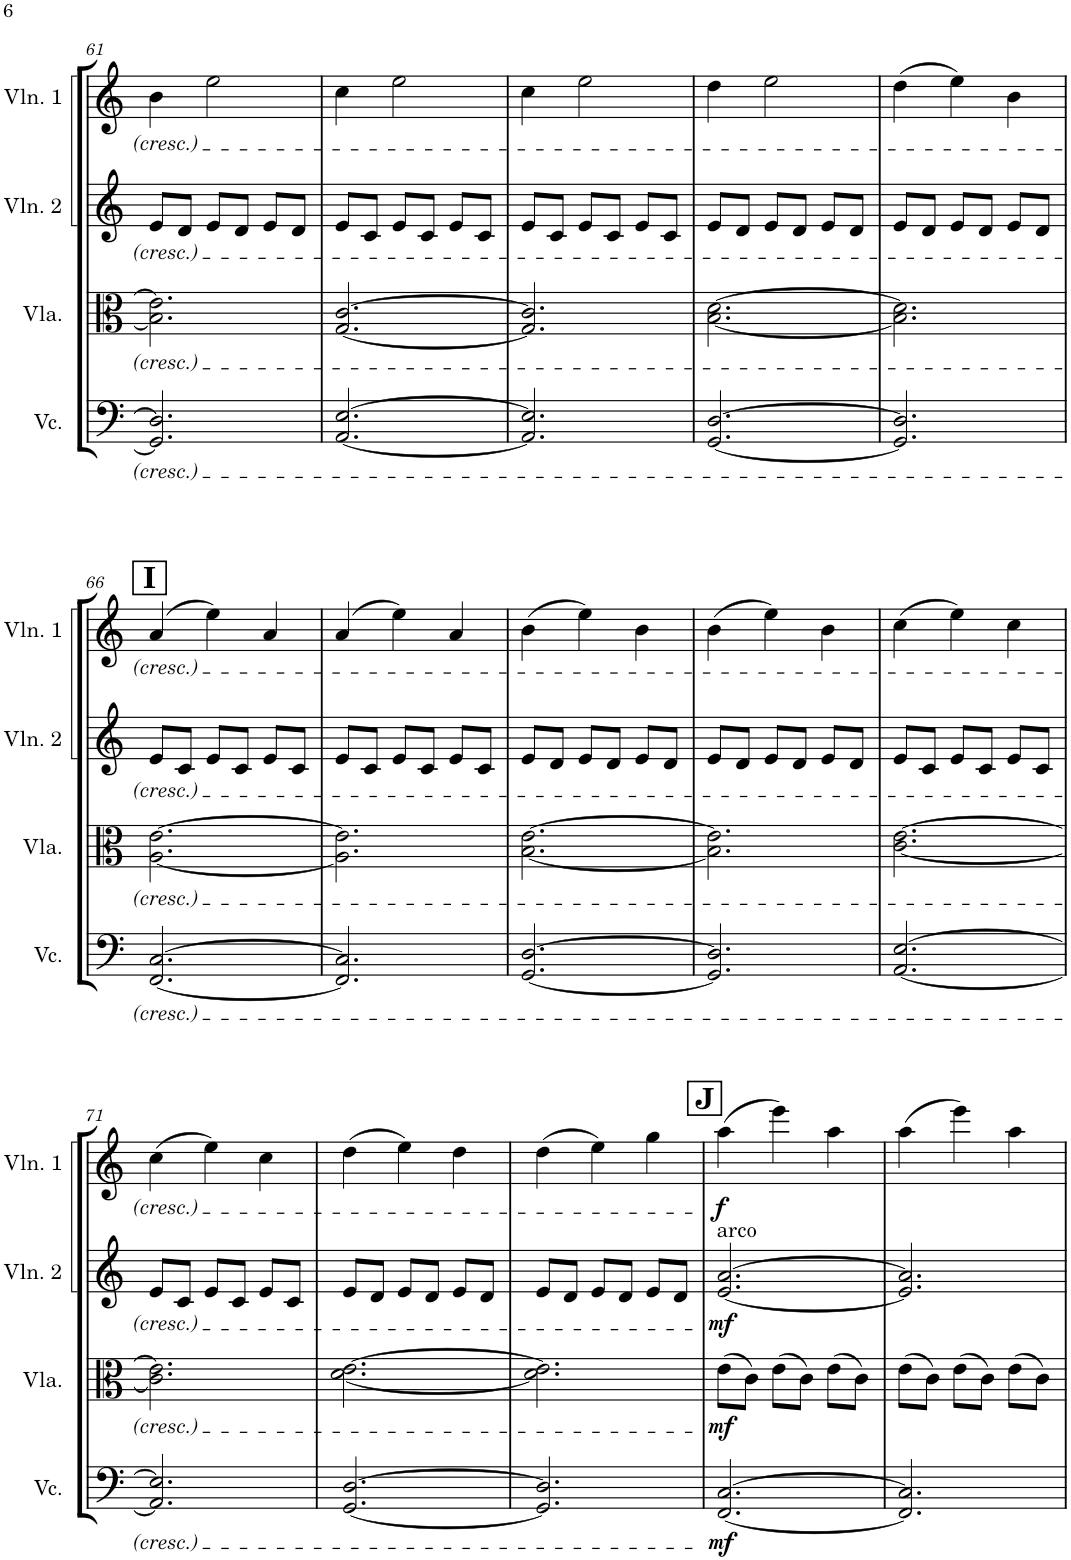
**kern	**dynam	**kern	**dynam	**kern	**dynam	**kern	**dynam
*part4	*part4	*part3	*part3	*part2	*part2	*part1	*part1
*staff4	*staff4	*staff3	*staff3	*staff2	*staff2	*staff1	*staff1
*I"Violoncello	*	*I"Viola	*	*I"Violin 2	*	*I"Violin 1	*
*I'Vc.	*	*I'Vla.	*	*I'Vln. 2	*	*I'Vln. 1	*
!!LO:PB:g=z
*clefF4	*	*clefC3	*	*clefG2	*	*clefG2	*
*k[]	*	*k[]	*	*k[]	*	*k[]	*
*M3/4	*	*M3/4	*	*M3/4	*	*M3/4	*
=61	=61	=61	=61	=61	=61	=61	=61
2.GG/] 2.D/]	.	2.B\] 2.e\]	.	8e/L	.	4b\	.
.	.	.	.	8d/J	.	.	.
.	.	.	.	8e/L	.	2ee\	.
.	.	.	.	8d/J	.	.	.
.	.	.	.	8e/L	.	.	.
.	.	.	.	8d/J	.	.	.
=62	=62	=62	=62	=62	=62	=62	=62
[2.AA/ [2.E/	.	[2.G/ [2.c/	.	8e/L	.	4cc\	.
.	.	.	.	8c/J	.	.	.
.	.	.	.	8e/L	.	2ee\	.
.	.	.	.	8c/J	.	.	.
.	.	.	.	8e/L	.	.	.
.	.	.	.	8c/J	.	.	.
=63	=63	=63	=63	=63	=63	=63	=63
2.AA/] 2.E/]	.	2.G/] 2.c/]	.	8e/L	.	4cc\	.
.	.	.	.	8c/J	.	.	.
.	.	.	.	8e/L	.	2ee\	.
.	.	.	.	8c/J	.	.	.
.	.	.	.	8e/L	.	.	.
.	.	.	.	8c/J	.	.	.
=64	=64	=64	=64	=64	=64	=64	=64
[2.GG/ [2.D/	.	[2.B\ [2.d\	.	8e/L	.	4dd\	.
.	.	.	.	8d/J	.	.	.
.	.	.	.	8e/L	.	2ee\	.
.	.	.	.	8d/J	.	.	.
.	.	.	.	8e/L	.	.	.
.	.	.	.	8d/J	.	.	.
=65	=65	=65	=65	=65	=65	=65	=65
2.GG/] 2.D/]	.	2.B\] 2.d\]	.	8e/L	.	(4dd\	.
.	.	.	.	8d/J	.	.	.
.	.	.	.	8e/L	.	4ee\)	.
.	.	.	.	8d/J	.	.	.
.	.	.	.	8e/L	.	4b\	.
.	.	.	.	8d/J	.	.	.
!!LO:LB:g=z
!!LO:REH:place=s1:a:B:cj:fs=14:t=I
=66	=66	=66	=66	=66	=66	=66	=66
[2.FF/ [2.C/	.	[2.A\ [2.e\	.	8e/L	.	(4a/	.
.	.	.	.	8c/J	.	.	.
.	.	.	.	8e/L	.	4ee\)	.
.	.	.	.	8c/J	.	.	.
.	.	.	.	8e/L	.	4a/	.
.	.	.	.	8c/J	.	.	.
=67	=67	=67	=67	=67	=67	=67	=67
2.FF/] 2.C/]	.	2.A\] 2.e\]	.	8e/L	.	(4a/	.
.	.	.	.	8c/J	.	.	.
.	.	.	.	8e/L	.	4ee\)	.
.	.	.	.	8c/J	.	.	.
.	.	.	.	8e/L	.	4a/	.
.	.	.	.	8c/J	.	.	.
=68	=68	=68	=68	=68	=68	=68	=68
[2.GG/ [2.D/	.	[2.B\ [2.e\	.	8e/L	.	(4b\	.
.	.	.	.	8d/J	.	.	.
.	.	.	.	8e/L	.	4ee\)	.
.	.	.	.	8d/J	.	.	.
.	.	.	.	8e/L	.	4b\	.
.	.	.	.	8d/J	.	.	.
=69	=69	=69	=69	=69	=69	=69	=69
2.GG/] 2.D/]	.	2.B\] 2.e\]	.	8e/L	.	(4b\	.
.	.	.	.	8d/J	.	.	.
.	.	.	.	8e/L	.	4ee\)	.
.	.	.	.	8d/J	.	.	.
.	.	.	.	8e/L	.	4b\	.
.	.	.	.	8d/J	.	.	.
=70	=70	=70	=70	=70	=70	=70	=70
[2.AA/ [2.E/	.	[2.c\ [2.e\	.	8e/L	.	(4cc\	.
.	.	.	.	8c/J	.	.	.
.	.	.	.	8e/L	.	4ee\)	.
.	.	.	.	8c/J	.	.	.
.	.	.	.	8e/L	.	4cc\	.
.	.	.	.	8c/J	.	.	.
!!LO:LB:g=z
=71	=71	=71	=71	=71	=71	=71	=71
2.AA/] 2.E/]	.	2.c\] 2.e\]	.	8e/L	.	(4cc\	.
.	.	.	.	8c/J	.	.	.
.	.	.	.	8e/L	.	4ee\)	.
.	.	.	.	8c/J	.	.	.
.	.	.	.	8e/L	.	4cc\	.
.	.	.	.	8c/J	.	.	.
=72	=72	=72	=72	=72	=72	=72	=72
[2.GG/ [2.D/	.	[2.d\ [2.e\	.	8e/L	.	(4dd\	.
.	.	.	.	8d/J	.	.	.
.	.	.	.	8e/L	.	4ee\)	.
.	.	.	.	8d/J	.	.	.
.	.	.	.	8e/L	.	4dd\	.
.	.	.	.	8d/J	.	.	.
=73	=73	=73	=73	=73	=73	=73	=73
2.GG/] 2.D/]	.	2.d\] 2.e\]	.	8e/L	.	(4dd\	.
.	.	.	.	8d/J	.	.	.
.	.	.	.	8e/L	.	4ee\)	.
.	.	.	.	8d/J	.	.	.
.	.	.	.	8e/L	.	4gg\	.
.	.	.	.	8d/J	.	.	.
!!LO:REH:place=s1:a:B:cj:fs=14:t=J
=74	=74	=74	=74	=74	=74	=74	=74
!	!	!	!	!LO:TX:a:t=arco	!	!	!
!	!LO:DY:b	!	!LO:DY:b	!	!LO:DY:b	!	!LO:DY:b
[2.FF/ [2.C/	mf	(8e\L	mf	[2.e/ [2.a/	mf	(4aa\	f
.	.	8c\J)	.	.	.	.	.
.	.	(8e\L	.	.	.	4eee\)	.
.	.	8c\J)	.	.	.	.	.
.	.	(8e\L	.	.	.	4aa\	.
.	.	8c\J)	.	.	.	.	.
=75	=75	=75	=75	=75	=75	=75	=75
2.FF/] 2.C/]	.	(8e\L	.	2.e/] 2.a/]	.	(4aa\	.
.	.	8c\J)	.	.	.	.	.
.	.	(8e\L	.	.	.	4eee\)	.
.	.	8c\J)	.	.	.	.	.
.	.	(8e\L	.	.	.	4aa\	.
.	.	8c\J)	.	.	.	.	.
=	=	=	=	=	=	=	=
*-	*-	*-	*-	*-	*-	*-	*-
